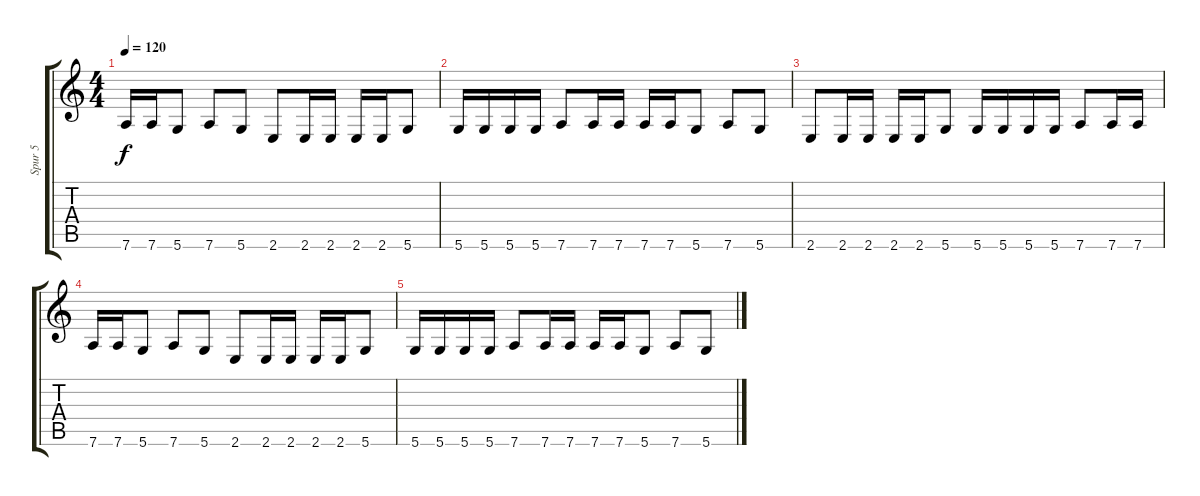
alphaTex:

\track ("Spur 5" "Spur 5") {instrument distortionguitar}
\staff {score tabs}
\tuning (D4 A3 F3 C3 G2 D2) {hide}
\ts (4 4)
\tempo 120
\clef g2
\ks c
7.6.16{dy f} 7.6.16 5.6.8 7.6.8 5.6.8 2.6.8 2.6.16 2.6.16 2.6.16 2.6.16 5.6.8 |
5.6.16 5.6.16 5.6.16 5.6.16 7.6.8 7.6.16 7.6.16 7.6.16 7.6.16 5.6.8 7.6.8 5.6.8 |
2.6.8 2.6.16 2.6.16 2.6.16 2.6.16 5.6.8 5.6.16 5.6.16 5.6.16 5.6.16 7.6.8 7.6.16 7.6.16 |
7.6.16 7.6.16 5.6.8 7.6.8 5.6.8 2.6.8 2.6.16 2.6.16 2.6.16 2.6.16 5.6.8 |
5.6.16 5.6.16 5.6.16 5.6.16 7.6.8 7.6.16 7.6.16 7.6.16 7.6.16 5.6.8 7.6.8 5.6.8
